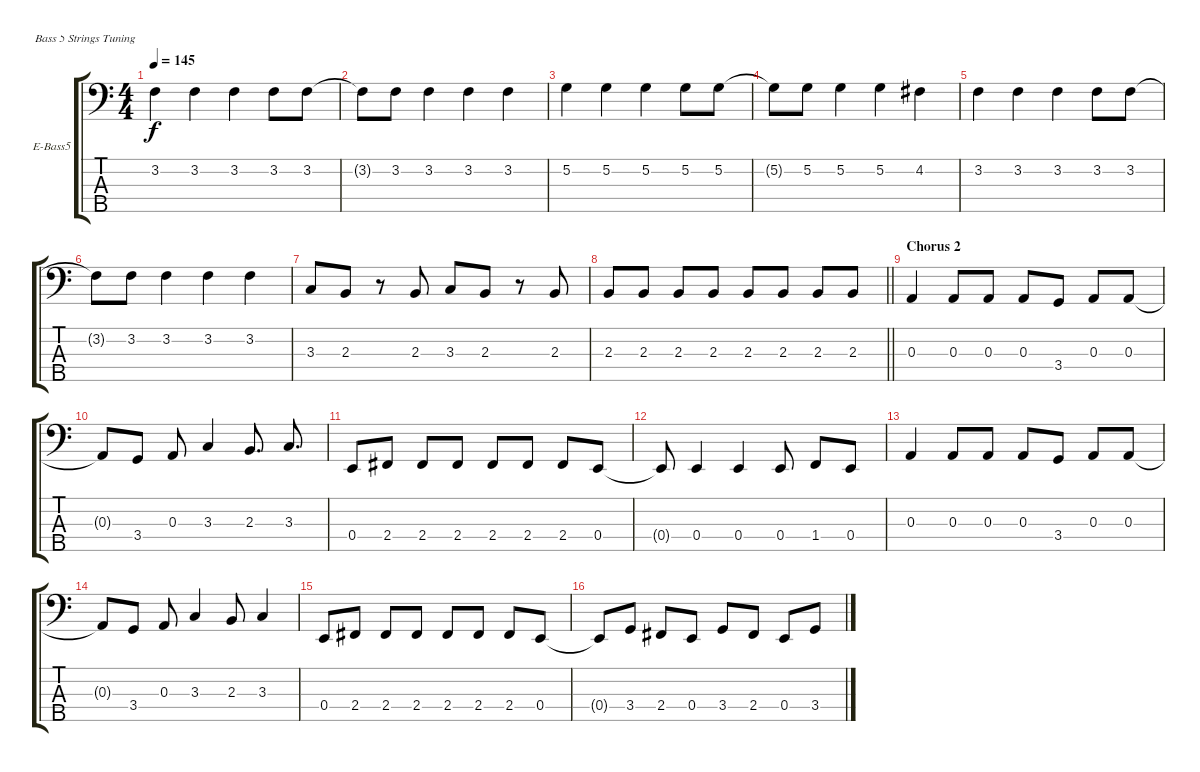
\bracketExtendMode groupsimilarinstruments
\firstSystemTrackNameOrientation horizontal
\otherSystemsTrackNameOrientation horizontal
\track ("bass (Adrey Stefnuk)" "E-Bass5") {instrument electricbassfinger}
\staff {score tabs}
\tuning (G2 D2 A1 E1 B0)
\ts (4 4)
\tempo 145
\clef f4
\ks aminor
3.2.4{dy f} 3.2.4 3.2.4 3.2.8 3.2.8 |
3.2{t}.8 3.2.8 3.2.4 3.2.4 3.2.4 |
5.2.4 5.2.4 5.2.4 5.2.8 5.2.8 |
5.2{t}.8 5.2.8 5.2.4 5.2.4 4.2.4 |
3.2.4 3.2.4 3.2.4 3.2.8 3.2.8 |
3.2{t}.8 3.2.8 3.2.4 3.2.4 3.2.4 |
3.3.8 2.3.8 r.8 2.3.8 3.3.8 2.3.8 r.8 2.3.8 |
\barLineRight lightlight
2.3.8 2.3.8 2.3.8 2.3.8 2.3.8 2.3.8 2.3.8 2.3.8 |
\section ("" "Chorus 2")
0.3.4 0.3.8 0.3.8 0.3.8 3.4.8 0.3.8 0.3.8 |
0.3{t}.8 3.4.8 0.3.8 3.3.4 2.3.8{d} 3.3.8{d} |
0.4.8 2.4.8 2.4.8 2.4.8 2.4.8 2.4.8 2.4.8 0.4.8 |
0.4{t}.8 0.4.4 0.4.4 0.4.8 1.4.8 0.4.8 |
0.3.4 0.3.8 0.3.8 0.3.8 3.4.8 0.3.8 0.3.8 |
0.3{t}.8 3.4.8 0.3.8 3.3.4 2.3.8 3.3.4 |
0.4.8 2.4.8 2.4.8 2.4.8 2.4.8 2.4.8 2.4.8 0.4.8 |
0.4{t}.8 3.4.8 2.4.8 0.4.8 3.4.8 2.4.8 0.4.8 3.4.8
